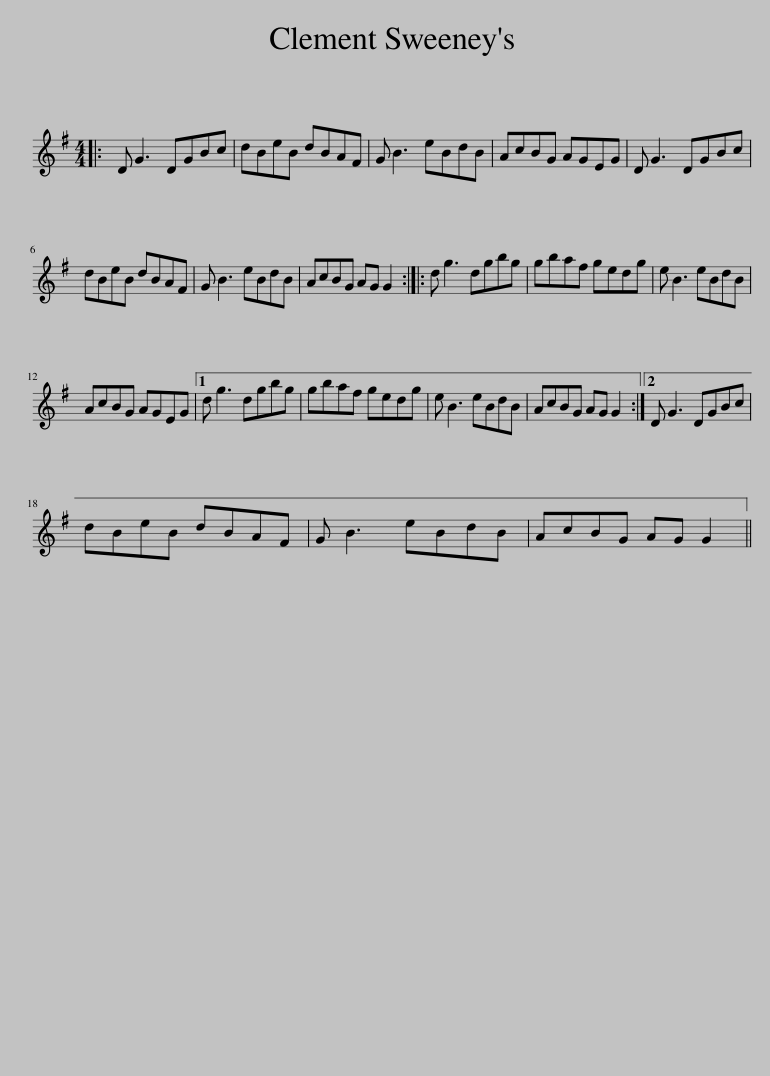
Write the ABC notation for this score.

X:1
L:1/8
M:4/4
I:linebreak $
K:G
V:1 treble
V:1
|: D G3 DGBc | dBeB dBAF | G B3 eBdB | AcBG AGEG | D G3 DGBc |$ %5
 dBeB dBAF | G B3 eBdB | AcBG AG G2 :: d g3 dgbg | gbaf gedg | %10
 e B3 eBdB |$ AcBG AGEG |1 d g3 dgbg | gbaf gedg | e B3 eBdB | %15
 AcBG AG G2 :|2 D G3 DGBc |$ dBeB dBAF | G B3 eBdB | AcBG AG G2 || %20
